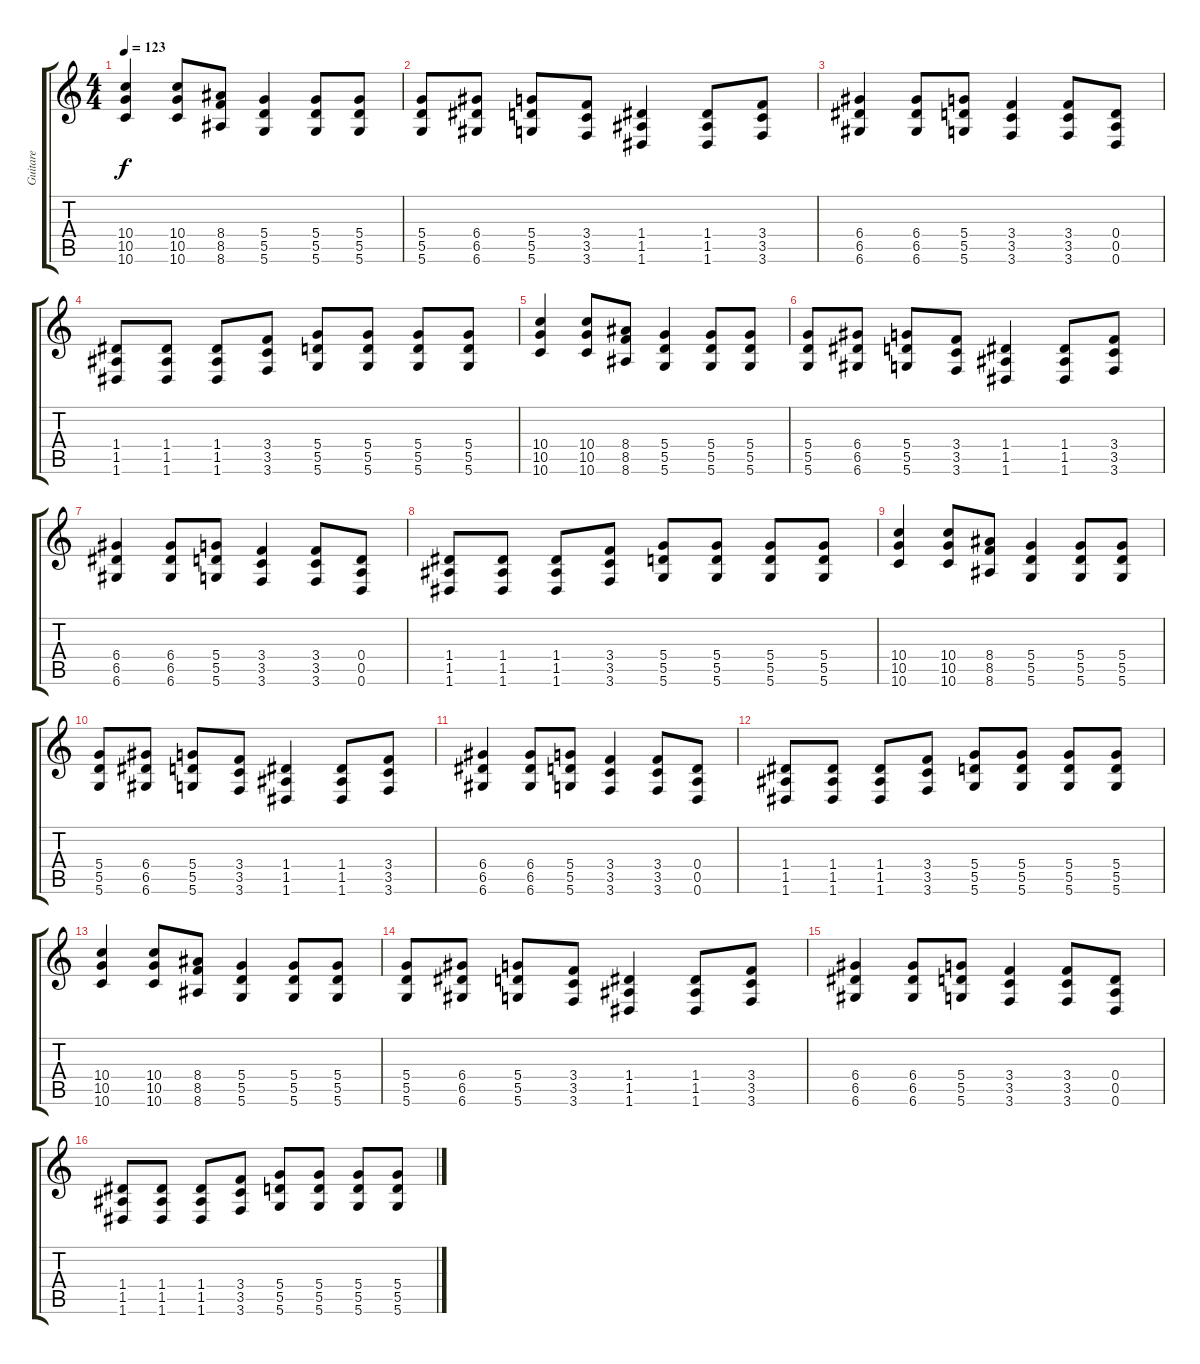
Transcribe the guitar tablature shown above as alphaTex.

\track ("Guitare" "Guitare") {instrument distortionguitar}
\staff {score tabs}
\tuning (E4 B3 G3 D3 A2 D2) {hide}
\ts (4 4)
\tempo 123
\clef g2
\ks c
(10.4 10.5 10.6).4{dy f} (10.4 10.5 10.6).8 (8.4 8.5 8.6).8 (5.4 5.5 5.6).4 (5.4 5.5 5.6).8 (5.4 5.5 5.6).8 |
(5.4 5.5 5.6).8 (6.4 6.5 6.6).8 (5.4 5.5 5.6).8 (3.4 3.5 3.6).8 (1.4 1.5 1.6).4 (1.4 1.5 1.6).8 (3.4 3.5 3.6).8 |
(6.4 6.5 6.6).4 (6.4 6.5 6.6).8 (5.4 5.5 5.6).8 (3.4 3.5 3.6).4 (3.4 3.5 3.6).8 (0.4 0.5 0.6).8 |
(1.4 1.5 1.6).8 (1.4 1.5 1.6).8 (1.4 1.5 1.6).8 (3.4 3.5 3.6).8 (5.4 5.5 5.6).8 (5.4 5.5 5.6).8 (5.4 5.5 5.6).8 (5.4 5.5 5.6).8 |
(10.4 10.5 10.6).4 (10.4 10.5 10.6).8 (8.4 8.5 8.6).8 (5.4 5.5 5.6).4 (5.4 5.5 5.6).8 (5.4 5.5 5.6).8 |
(5.4 5.5 5.6).8 (6.4 6.5 6.6).8 (5.4 5.5 5.6).8 (3.4 3.5 3.6).8 (1.4 1.5 1.6).4 (1.4 1.5 1.6).8 (3.4 3.5 3.6).8 |
(6.4 6.5 6.6).4 (6.4 6.5 6.6).8 (5.4 5.5 5.6).8 (3.4 3.5 3.6).4 (3.4 3.5 3.6).8 (0.4 0.5 0.6).8 |
(1.4 1.5 1.6).8 (1.4 1.5 1.6).8 (1.4 1.5 1.6).8 (3.4 3.5 3.6).8 (5.4 5.5 5.6).8 (5.4 5.5 5.6).8 (5.4 5.5 5.6).8 (5.4 5.5 5.6).8 |
(10.4 10.5 10.6).4 (10.4 10.5 10.6).8 (8.4 8.5 8.6).8 (5.4 5.5 5.6).4 (5.4 5.5 5.6).8 (5.4 5.5 5.6).8 |
(5.4 5.5 5.6).8 (6.4 6.5 6.6).8 (5.4 5.5 5.6).8 (3.4 3.5 3.6).8 (1.4 1.5 1.6).4 (1.4 1.5 1.6).8 (3.4 3.5 3.6).8 |
(6.4 6.5 6.6).4 (6.4 6.5 6.6).8 (5.4 5.5 5.6).8 (3.4 3.5 3.6).4 (3.4 3.5 3.6).8 (0.4 0.5 0.6).8 |
(1.4 1.5 1.6).8 (1.4 1.5 1.6).8 (1.4 1.5 1.6).8 (3.4 3.5 3.6).8 (5.4 5.5 5.6).8 (5.4 5.5 5.6).8 (5.4 5.5 5.6).8 (5.4 5.5 5.6).8 |
(10.4 10.5 10.6).4 (10.4 10.5 10.6).8 (8.4 8.5 8.6).8 (5.4 5.5 5.6).4 (5.4 5.5 5.6).8 (5.4 5.5 5.6).8 |
(5.4 5.5 5.6).8 (6.4 6.5 6.6).8 (5.4 5.5 5.6).8 (3.4 3.5 3.6).8 (1.4 1.5 1.6).4 (1.4 1.5 1.6).8 (3.4 3.5 3.6).8 |
(6.4 6.5 6.6).4 (6.4 6.5 6.6).8 (5.4 5.5 5.6).8 (3.4 3.5 3.6).4 (3.4 3.5 3.6).8 (0.4 0.5 0.6).8 |
(1.4 1.5 1.6).8 (1.4 1.5 1.6).8 (1.4 1.5 1.6).8 (3.4 3.5 3.6).8 (5.4 5.5 5.6).8 (5.4 5.5 5.6).8 (5.4 5.5 5.6).8 (5.4 5.5 5.6).8
